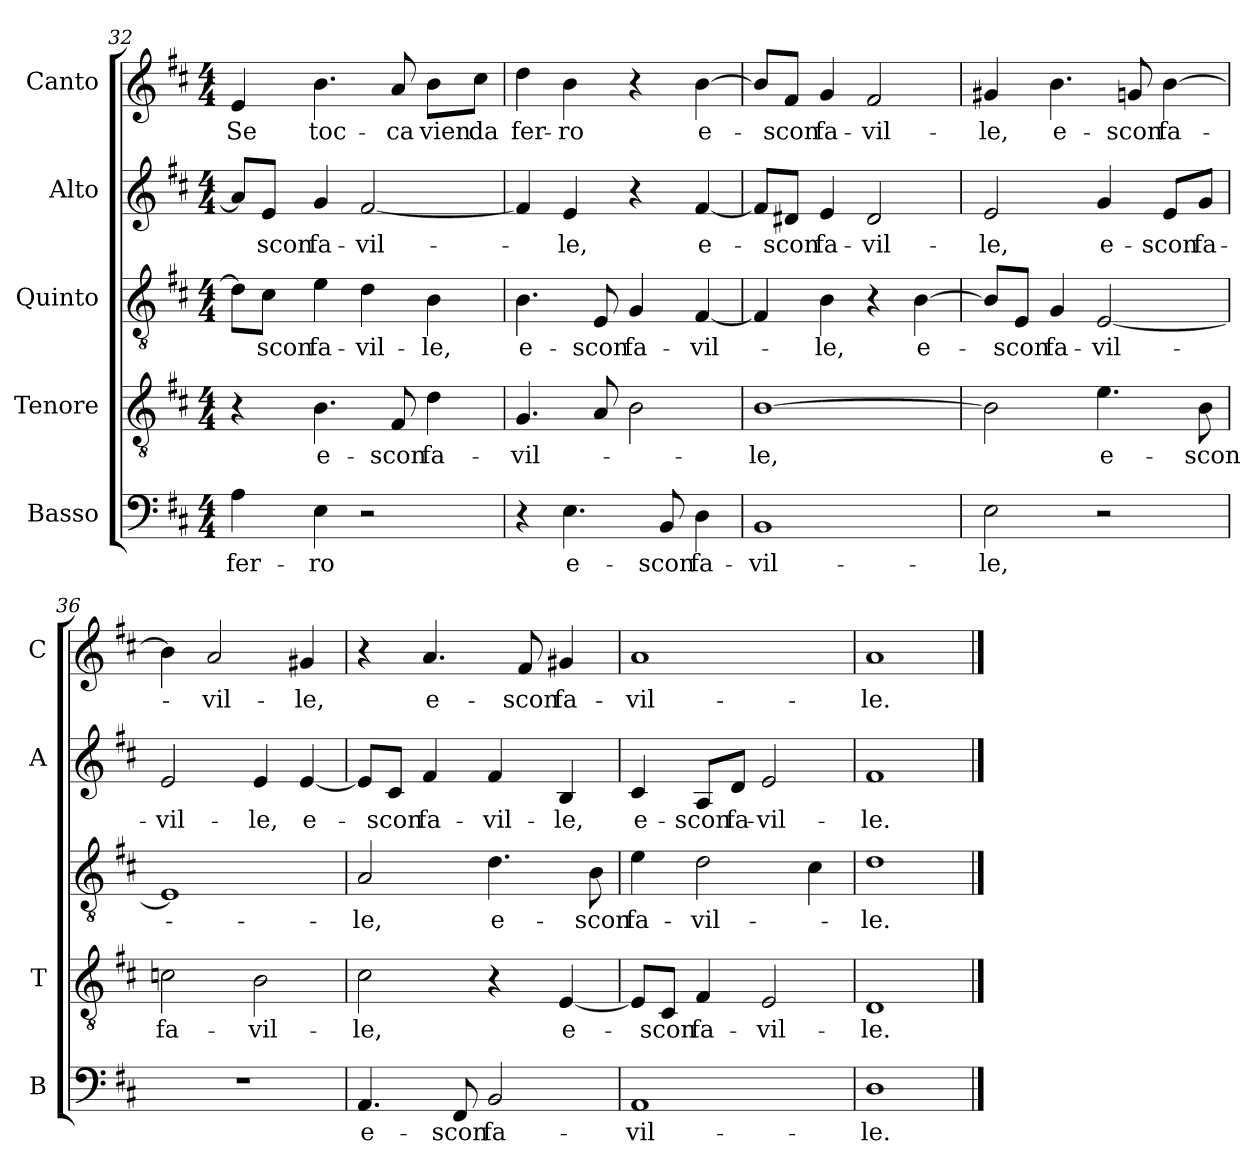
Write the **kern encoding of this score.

**kern	**text	**kern	**text	**kern	**text	**kern	**text	**kern	**text
*part5	*part5	*part4	*part4	*part3	*part3	*part2	*part2	*part1	*part1
*staff5	*staff5	*staff4	*staff4	*staff3	*staff3	*staff2	*staff2	*staff1	*staff1
*I"Basso	*	*I"Tenore	*	*I"Quinto	*	*I"Alto	*	*I"Canto	*
*I'B	*	*I'T	*	*	*	*I'A	*	*I'C	*
*clefF4	*	*clefGv2	*	*clefGv2	*	*clefG2	*	*clefG2	*
*k[f#c#]	*	*k[f#c#]	*	*k[f#c#]	*	*k[f#c#]	*	*k[f#c#]	*
*D:	*	*D:	*	*D:	*	*D:	*	*D:	*
*M4/4	*	*M4/4	*	*M4/4	*	*M4/4	*	*M4/4	*
=32	=32	=32	=32	=32	=32	=32	=32	=32	=32
!	!LO:LY:b	!	!	!	!	!	!	!	!LO:LY:b
4A\	fer-	4r	.	8d\L]	.	8a/L]	.	4e/	Se
!	!	!	!	!	!LO:LY:b	!	!LO:LY:b	!	!
.	.	.	.	8c#\J	scon	8e/J	-scon	.	.
!	!LO:LY:b	!	!LO:LY:b	!	!LO:LY:b	!	!LO:LY:b	!	!LO:LY:b
4E\	-ro	4.B\	e-	4e\	fa-	4g/	fa-	4.b\	toc-
!	!	!	!	!	!LO:LY:b	!	!LO:LY:b	!	!
2r	.	.	.	4d\	-vil-	[2f#/	-vil-	.	.
!	!	!	!LO:LY:b	!	!	!	!	!	!LO:LY:b
.	.	8F#/	-scon	.	.	.	.	8a/	-ca
!	!	!	!LO:LY:b	!	!LO:LY:b	!	!	!	!LO:LY:b
.	.	4d\	fa-	4B\	-le,	.	.	8b\L	vien
!	!	!	!	!	!	!	!	!	!LO:LY:b
.	.	.	.	.	.	.	.	8cc#\J	da
=33	=33	=33	=33	=33	=33	=33	=33	=33	=33
!	!	!	!LO:LY:b	!	!LO:LY:b	!	!	!	!LO:LY:b
4r	.	4.G/	-vil-	4.B\	e-	4f#/]	.	4dd\	fer-
!	!LO:LY:b	!	!	!	!	!	!LO:LY:b	!	!LO:LY:b
4.E\	e-	.	.	.	.	4e/	-le,	4b\	-ro
!	!	!	!	!	!LO:LY:b	!	!	!	!
.	.	8A/	.	8E/	-scon	.	.	.	.
!	!	!	!	!	!LO:LY:b	!	!	!	!
.	.	2B\	.	4G/	fa-	4r	.	4r	.
!	!LO:LY:b	!	!	!	!	!	!	!	!
8BB/	-scon	.	.	.	.	.	.	.	.
!	!LO:LY:b	!	!	!	!LO:LY:b	!	!LO:LY:b	!	!LO:LY:b
4D\	fa-	.	.	[4F#/	-vil-	[4f#/	e-	[4b\	e-
=34	=34	=34	=34	=34	=34	=34	=34	=34	=34
!	!LO:LY:b	!	!LO:LY:b	!	!	!	!	!	!
1BB	-vil-	[1B	-le,	4F#/]	.	8f#/L]	.	8b/L]	.
!	!	!	!	!	!	!	!LO:LY:b	!	!LO:LY:b
.	.	.	.	.	.	8d#X/J	-scon	8f#/J	-scon
!	!	!	!	!	!LO:LY:b	!	!LO:LY:b	!	!LO:LY:b
.	.	.	.	4B\	-le,	4e/	fa-	4g/	fa-
!	!	!	!	!	!	!	!LO:LY:b	!	!LO:LY:b
.	.	.	.	4r	.	2d#/	-vil-	2f#/	-vil-
!	!	!	!	!	!LO:LY:b	!	!	!	!
.	.	.	.	[4B\	e-	.	.	.	.
=35	=35	=35	=35	=35	=35	=35	=35	=35	=35
!	!LO:LY:b	!	!	!	!	!	!LO:LY:b	!	!LO:LY:b
2E\	-le,	2B\]	.	8B/L]	.	2e/	-le,	4g#X/	-le,
!	!	!	!	!	!LO:LY:b	!	!	!	!
.	.	.	.	8E/J	-scon	.	.	.	.
!	!	!	!	!	!LO:LY:b	!	!	!	!LO:LY:b
.	.	.	.	4G/	fa-	.	.	4.b\	e-
!	!	!	!LO:LY:b	!	!LO:LY:b	!	!LO:LY:b	!	!
2r	.	4.e\	e-	[2E/	-vil-	4g/	e-	.	.
!	!	!	!	!	!	!	!	!	!LO:LY:b
.	.	.	.	.	.	.	.	8gn/	-scon
!	!	!	!	!	!	!	!LO:LY:b	!	!LO:LY:b
.	.	.	.	.	.	8e/L	-scon	[4b\	fa-
!	!	!	!LO:LY:b	!	!	!	!LO:LY:b	!	!
.	.	8B\	-scon	.	.	8g/J	fa-	.	.
!!LO:LB:g=z
=36	=36	=36	=36	=36	=36	=36	=36	=36	=36
!	!	!	!LO:LY:b	!	!	!	!LO:LY:b	!	!
1r	.	2cn\	fa-	1E]	.	2e/	-vil-	4b\]	.
!	!	!	!	!	!	!	!	!	!LO:LY:b
.	.	.	.	.	.	.	.	2a/	-vil-
!	!	!	!LO:LY:b	!	!	!	!LO:LY:b	!	!
.	.	2B\	-vil-	.	.	4e/	-le,	.	.
!	!	!	!	!	!	!	!LO:LY:b	!	!LO:LY:b
.	.	.	.	.	.	[4e/	e-	4g#X/	-le,
=37	=37	=37	=37	=37	=37	=37	=37	=37	=37
!	!LO:LY:b	!	!LO:LY:b	!	!LO:LY:b	!	!	!	!
4.AA/	e-	2c#\	-le,	2A/	-le,	8e/L]	.	4r	.
!	!	!	!	!	!	!	!LO:LY:b	!	!
.	.	.	.	.	.	8c#/J	-scon	.	.
!	!	!	!	!	!	!	!LO:LY:b	!	!LO:LY:b
.	.	.	.	.	.	4f#/	fa-	4.a/	e-
!	!LO:LY:b	!	!	!	!	!	!	!	!
8FF#/	-scon	.	.	.	.	.	.	.	.
!	!LO:LY:b	!	!	!	!LO:LY:b	!	!LO:LY:b	!	!
2BB/	fa-	4r	.	4.d\	e-	4f#/	-vil-	.	.
!	!	!	!	!	!	!	!	!	!LO:LY:b
.	.	.	.	.	.	.	.	8f#/	-scon
!	!	!	!LO:LY:b	!	!	!	!LO:LY:b	!	!LO:LY:b
.	.	[4E/	e-	.	.	4B/	-le,	4g#X/	fa-
!	!	!	!	!	!LO:LY:b	!	!	!	!
.	.	.	.	8B\	-scon	.	.	.	.
=38	=38	=38	=38	=38	=38	=38	=38	=38	=38
!	!LO:LY:b	!	!	!	!LO:LY:b	!	!LO:LY:b	!	!LO:LY:b
1AA	-vil-	8E/L]	.	4e\	fa-	4c#/	e-	1a	-vil-
!	!	!	!LO:LY:b	!	!	!	!	!	!
.	.	8C#/J	-scon	.	.	.	.	.	.
!	!	!	!LO:LY:b	!	!LO:LY:b	!	!LO:LY:b	!	!
.	.	4F#/	fa-	2d\	-vil-	8A/L	-scon	.	.
!	!	!	!	!	!	!	!LO:LY:b	!	!
.	.	.	.	.	.	8d/J	fa-	.	.
!	!	!	!LO:LY:b	!	!	!	!LO:LY:b	!	!
.	.	2E/	-vil-	.	.	2e/	-vil-	.	.
.	.	.	.	4c#\	.	.	.	.	.
=39	=39	=39	=39	=39	=39	=39	=39	=39	=39
!	!LO:LY:b	!	!LO:LY:b	!	!LO:LY:b	!	!LO:LY:b	!	!LO:LY:b
1D	-le.	1D	-le.	1d	-le.	1f#	-le.	1a	-le.
==	==	==	==	==	==	==	==	==	==
*-	*-	*-	*-	*-	*-	*-	*-	*-	*-
